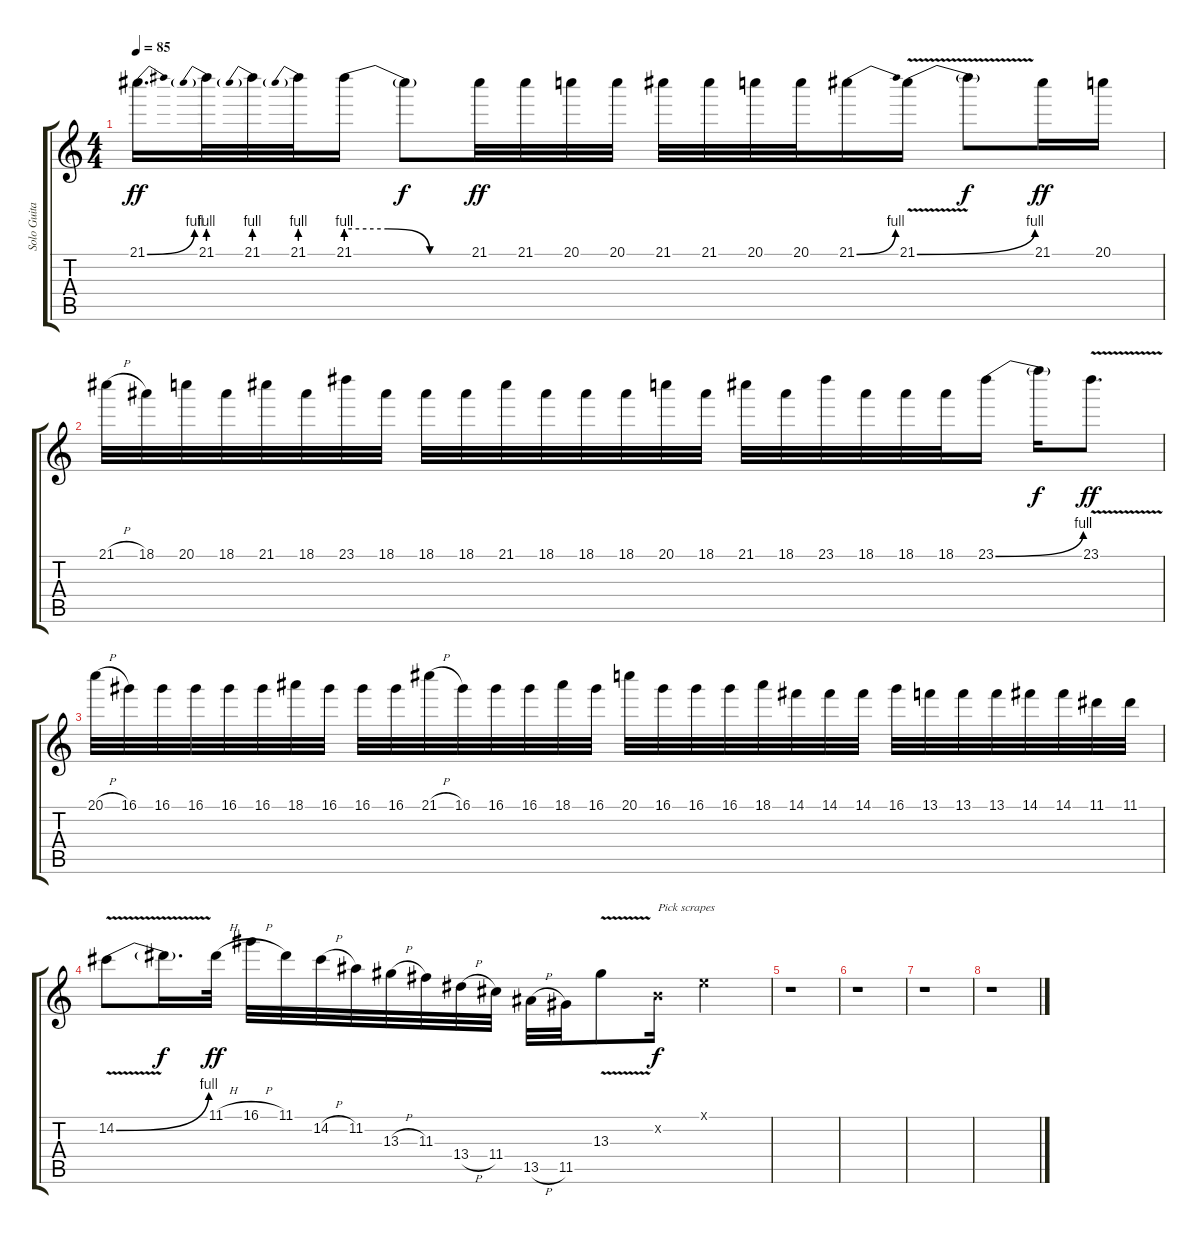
\track ("Solo Guitar" "Solo Guita") {instrument distortionguitar}
\staff {score tabs}
\tuning (E4 B3 G3 D3 A2 E2) {hide}
\ts (4 4)
\tempo 85
\clef g2
\ks c
21.1{be (bend 0 0 60 4)}.16{d dy ff} 21.1{be (prebend 0 4 60 4)}.32 21.1{be (prebend 0 4 60 4)}.32 21.1{be (prebend 0 4 60 4)}.32 21.1{be (custom 0 4 20 4 40 0 60 0)}.16 21.1{t}.8{dy f} 21.1.32{dy ff} 21.1.32 20.1.32 20.1.32 21.1.32 21.1.32 20.1.32 20.1.32 21.1{be (bend 0 0 60 4)}.16 21.1{be (bend 0 0 60 4) v}.16 21.1{t}.8{dy f} 21.1.16{dy ff} 20.1.16 |
21.1{h}.32 18.1.32 20.1.32 18.1.32 21.1.32 18.1.32 23.1.32 18.1.32 18.1.32 18.1.32 21.1.32 18.1.32 18.1.32 18.1.32 20.1.32 18.1.32 21.1.32 18.1.32 23.1.32 18.1.32 18.1.32 18.1.32 23.1{be (bend 0 0 60 4)}.16 23.1{t}.16{dy f} 23.1{v}.8{d dy ff} |
20.1{h}.32 16.1.32 16.1.32 16.1.32 16.1.32 16.1.32 18.1.32 16.1.32 16.1.32 16.1.32 21.1{h}.32 16.1.32 16.1.32 16.1.32 18.1.32 16.1.32 20.1.32 16.1.32 16.1.32 16.1.32 18.1.32 14.1.32 14.1.32 14.1.32 16.1.32 13.1.32 13.1.32 13.1.32 14.1.32 14.1.32 11.1.32 11.1.32 |
14.2{be (bend 0 0 60 4) v}.8 14.2{t}.16{d dy f} 11.1{h}.32{dy ff} 16.1{h}.32 11.1.32 14.2{h}.32 11.2.32 13.3{h}.32 11.3.32 13.4{h}.32 11.4.32 13.5{h}.32 11.5.32 13.3{v}.8 0.2{x}.16{txt "Pick scrapes" dy f} 0.1{x}.4 |
r.1 |
r.1 |
r.1 |
r.1
